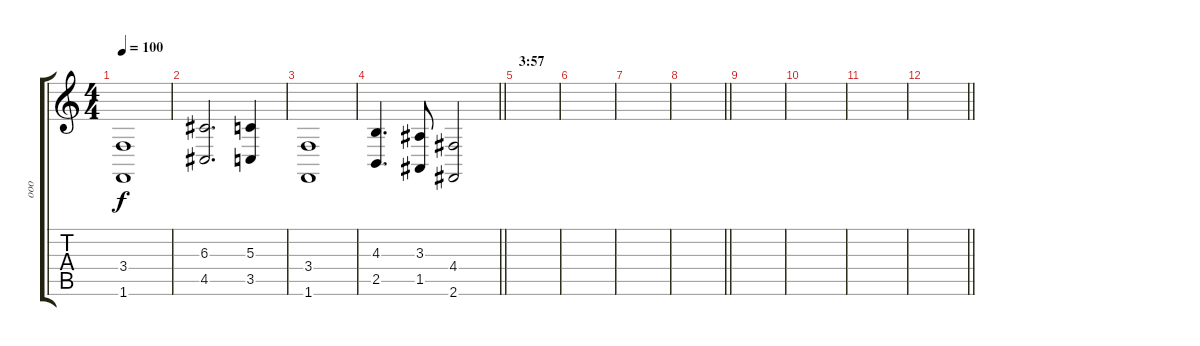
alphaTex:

\track ("ooo" "ooo") {instrument voiceoohs}
\staff {score tabs}
\tuning (E4 B3 G3 D3 A2 E2) {hide}
\ts (4 4)
\tempo 100
\clef g2
\ks c
(3.4 1.6).1{dy f} |
(6.3 4.5).2{d} (5.3 3.5).4 |
(3.4 1.6).1 |
\barLineRight lightlight
(4.3 2.5).4{d} (3.3 1.5).8 (4.4 2.6).2 |
\section ("" "3:57")
|
|
|
\barLineRight lightlight
|
|
|
|
\barLineRight lightlight
